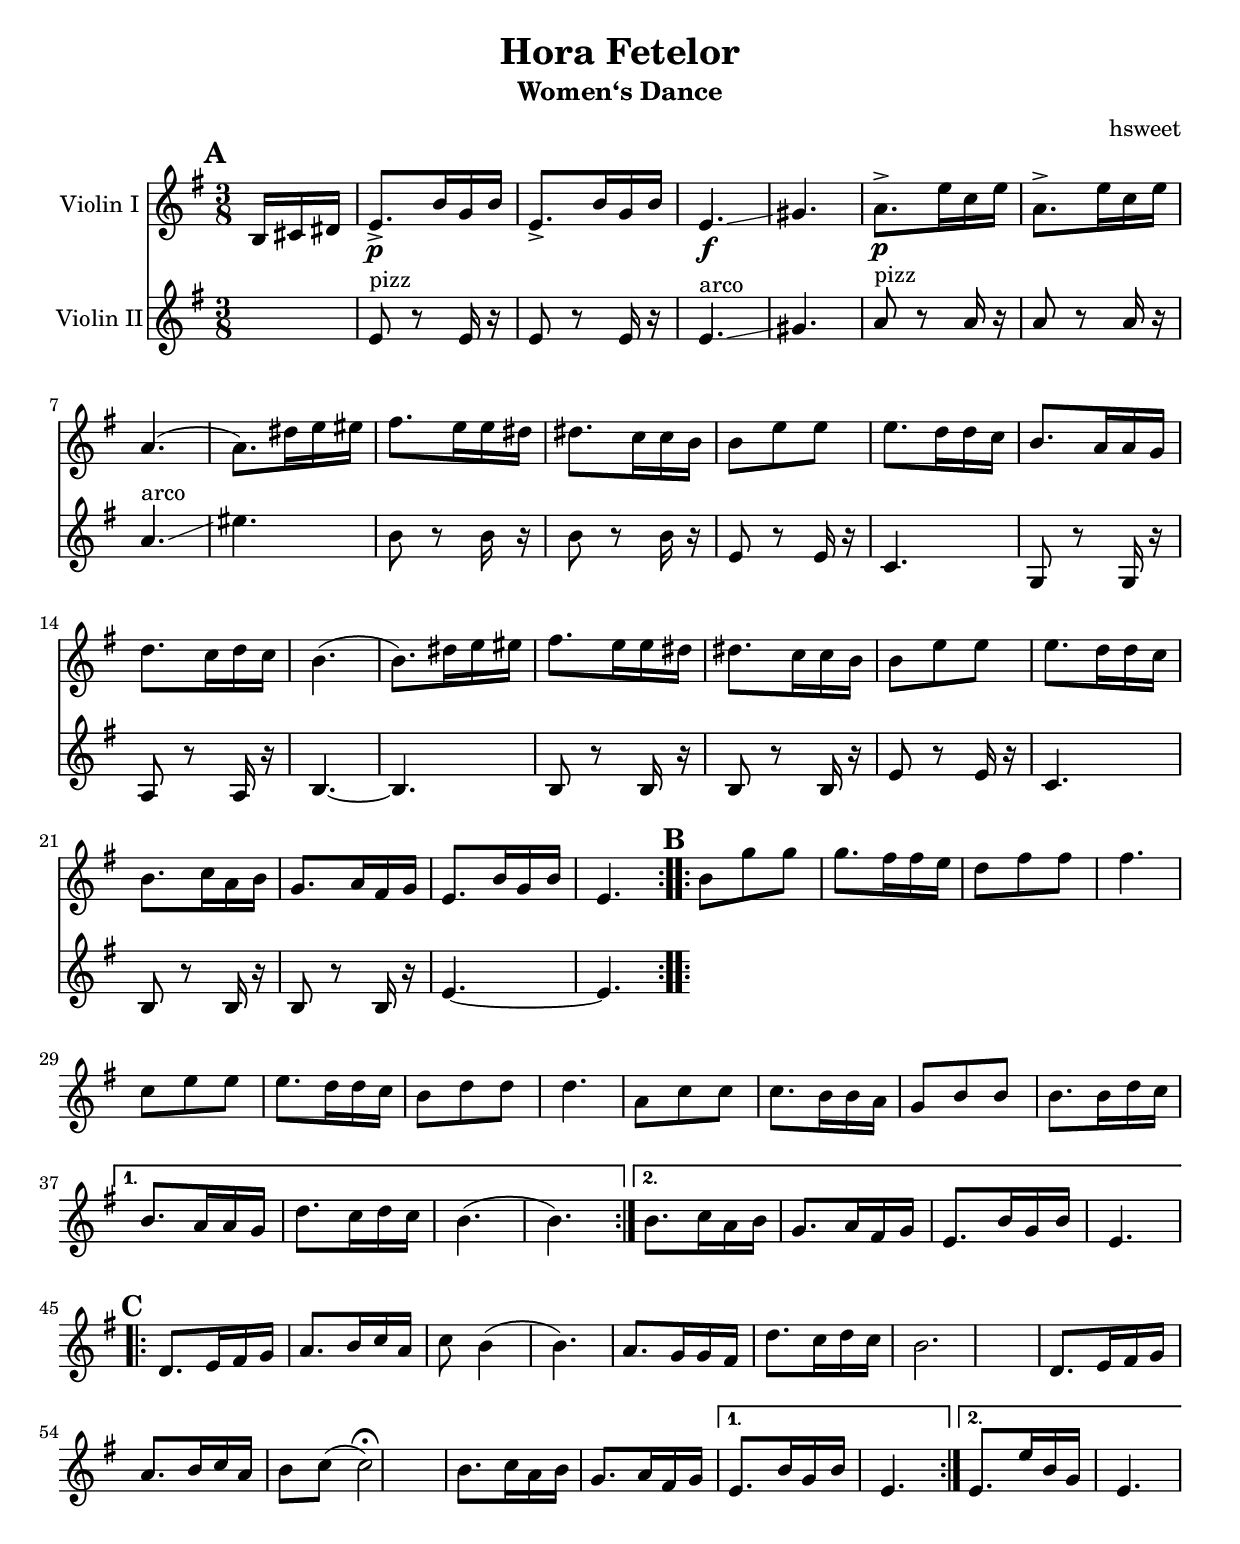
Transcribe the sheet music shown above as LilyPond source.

\version "2.24.0"
\language "english"
%\pointAndClickOff

\header {
  title = "Hora Fetelor"
  subtitle = "Women‘s Dance"
  arranger = "hsweet"
}

global = {
  \key e \minor
  \numericTimeSignature
  \time 3/8
  \partial 8.
}

scoreAViolinI = \relative c' {
  \global
  % Music follows here.
  \repeat volta 2{
   \mark \default
   \partial 16*3  b16 cs ds
   e8.\p-> b'16 g b
   e,8.-> b'16 g b
   e,4.\f \glissando gs
   a8.\p-> e'16 c e
   a,8.-> e'16 c e|
   a,4. (a8.)ds16e es

   fs8. e16 e ds ds8. c16 c b
   b8 e e e8. d16 d c
   b8. a16 a g d'8. c16 d c
   b4.(b8.) ds16 e es
   fs8. e16 e ds ds8. c16 c b

    b8 e e e8. d16 d c
    b8. c16 a b g8. a16 fs g
    e8. b'16 g b e,4.

  }

  \repeat volta 2{
   \mark \default
   b'8 g' g g8. fs16 fs e
   d8 fs fs fs4.
   c8 e e e8. d16 d c
   b8 d d d4.

   a8 c c c8. b16 b a
   g8 b b b8. b16 d c

  }
   \alternative {
     {b8. a16 a g d'8. c16 d c
     b4.(b4.)}
     {b8. c16 a b g8. a16 fs g
     e8. b'16 g b e,4. }
   }
   \break
     \repeat volta 2{
   \mark \default
   d8. e16 fs g a8. b16 c a
   c8 b4(b4.)
   a8. g16 g fs d'8. c16 d c|
   b2.

   d,8. e16 fs g a8. b16 c a|
   b8 c(c2\fermata)  |
   b8. c16 a b g8. a16 fs g

     }
  \alternative{
  {e8. b'16 g b e,4.}
  {e8. e'16 b g e4.}
  }

}

scoreAViolinII = \relative c' {
  \global
  % Music follows here.
  s8.
  e8 ^pizz r e16 r
  e8 r e16 r
  e4.^arco \glissando gs
  a8^pizz r8 a16 r
  a8 r a16 r
  a4.^arco \glissando
  es'4.
  b8 r b16 r
  b8 r b16 r
  e,8  r e16 r
  c4.
  g8 r g16 r
  a8 r a 16 r
  b4.~
  b4.
  b8 r b16 r
  b8 r b16 r
  e8 r e16 r
  c4.
  b8 r b16 r
  b8 r b16 r
  e4. ~
  e4.



}

scoreAViola = \relative c' {
  \global
  % Music follows here.
  s8.
  e,8. r8 e16 e8. r8 e16|
  e4. gs
  a8. r8 a16 a8. r8 a16
  a4. es'

}

scoreACello = \relative c {
  \global
  % Music follows here.

}

scoreAViolinIPart = \new Staff \with {
  instrumentName = "Violin I"
  midiInstrument = "violin"
} \scoreAViolinI

scoreAViolinIIPart = \new Staff \with {
  instrumentName = "Violin II"
  midiInstrument = "violin"
} \scoreAViolinII

scoreAViolaPart = \new Staff \with {
  instrumentName = "Viola"
  midiInstrument = "viola"
} { \clef alto \scoreAViola }

scoreACelloPart = \new Staff \with {
  instrumentName = "Cello"
  midiInstrument = "cello"
} { \clef bass \scoreACello }

\score {
  <<
    \scoreAViolinIPart
    \scoreAViolinIIPart
   % \scoreAViolaPart
  %  \scoreACelloPart
  >>
  \midi{\tempo 4 = 120}
  \layout { }
}
